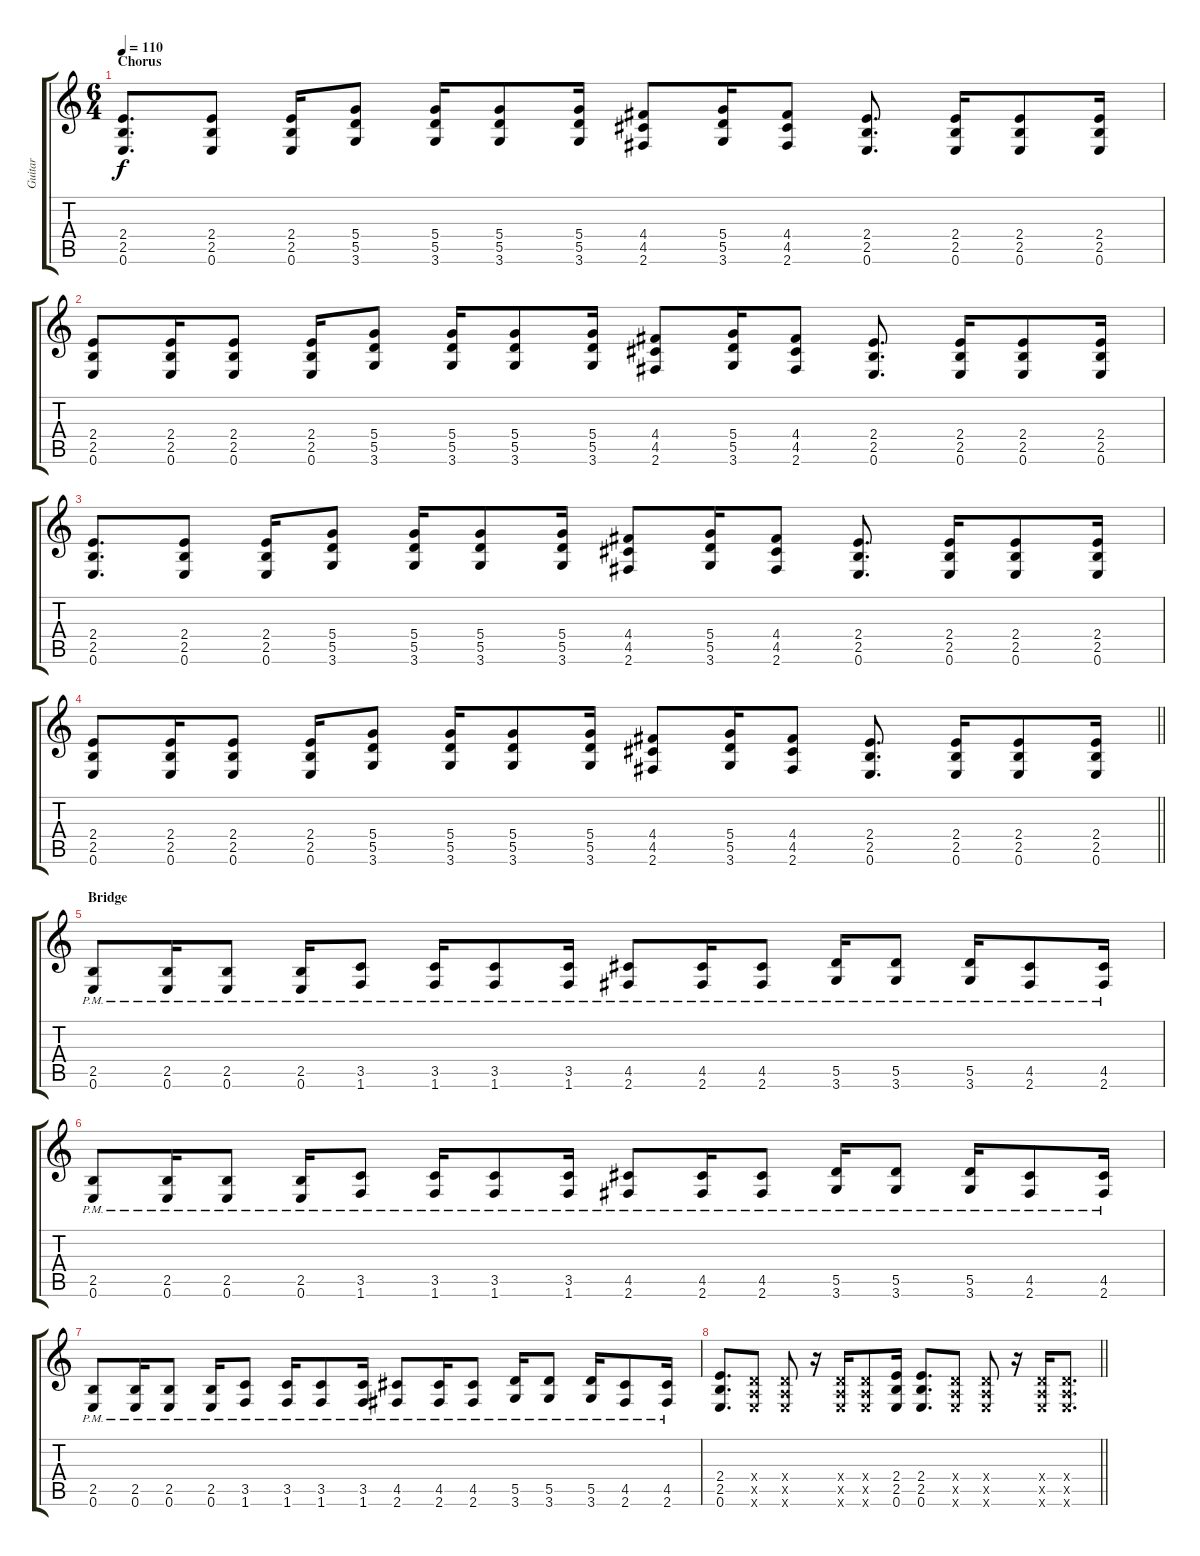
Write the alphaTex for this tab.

\track ("Guitar" "Guitar") {instrument distortionguitar}
\staff {score tabs}
\tuning (E4 B3 G3 D3 A2 E2) {hide}
\ts (6 4)
\section ("" "Chorus")
\tempo 110
\clef g2
\ks c
(2.4 2.5 0.6).8{d dy f} (2.4 2.5 0.6).8 (2.4 2.5 0.6).16 (5.4 5.5 3.6).8 (5.4 5.5 3.6).16 (5.4 5.5 3.6).8 (5.4 5.5 3.6).16 (4.4 4.5 2.6).8 (5.4 5.5 3.6).16 (4.4 4.5 2.6).8 (2.4 2.5 0.6).8{d} (2.4 2.5 0.6).16 (2.4 2.5 0.6).8 (2.4 2.5 0.6).16 |
(2.4 2.5 0.6).8 (2.4 2.5 0.6).16 (2.4 2.5 0.6).8 (2.4 2.5 0.6).16 (5.4 5.5 3.6).8 (5.4 5.5 3.6).16 (5.4 5.5 3.6).8 (5.4 5.5 3.6).16 (4.4 4.5 2.6).8 (5.4 5.5 3.6).16 (4.4 4.5 2.6).8 (2.4 2.5 0.6).8{d} (2.4 2.5 0.6).16 (2.4 2.5 0.6).8 (2.4 2.5 0.6).16 |
(2.4 2.5 0.6).8{d} (2.4 2.5 0.6).8 (2.4 2.5 0.6).16 (5.4 5.5 3.6).8 (5.4 5.5 3.6).16 (5.4 5.5 3.6).8 (5.4 5.5 3.6).16 (4.4 4.5 2.6).8 (5.4 5.5 3.6).16 (4.4 4.5 2.6).8 (2.4 2.5 0.6).8{d} (2.4 2.5 0.6).16 (2.4 2.5 0.6).8 (2.4 2.5 0.6).16 |
\barLineRight lightlight
(2.4 2.5 0.6).8 (2.4 2.5 0.6).16 (2.4 2.5 0.6).8 (2.4 2.5 0.6).16 (5.4 5.5 3.6).8 (5.4 5.5 3.6).16 (5.4 5.5 3.6).8 (5.4 5.5 3.6).16 (4.4 4.5 2.6).8 (5.4 5.5 3.6).16 (4.4 4.5 2.6).8 (2.4 2.5 0.6).8{d} (2.4 2.5 0.6).16 (2.4 2.5 0.6).8 (2.4 2.5 0.6).16 |
\section ("" "Bridge")
(2.5{pm} 0.6{pm}).8 (2.5{pm} 0.6{pm}).16 (2.5{pm} 0.6{pm}).8 (2.5{pm} 0.6{pm}).16 (3.5{pm} 1.6{pm}).8 (3.5{pm} 1.6{pm}).16 (3.5{pm} 1.6{pm}).8 (3.5{pm} 1.6{pm}).16 (4.5{pm} 2.6{pm}).8 (4.5{pm} 2.6{pm}).16 (4.5{pm} 2.6{pm}).8 (5.5{pm} 3.6{pm}).16 (5.5{pm} 3.6{pm}).8 (5.5{pm} 3.6{pm}).16 (4.5{pm} 2.6{pm}).8 (4.5{pm} 2.6{pm}).16 |
(2.5{pm} 0.6{pm}).8 (2.5{pm} 0.6{pm}).16 (2.5{pm} 0.6{pm}).8 (2.5{pm} 0.6{pm}).16 (3.5{pm} 1.6{pm}).8 (3.5{pm} 1.6{pm}).16 (3.5{pm} 1.6{pm}).8 (3.5{pm} 1.6{pm}).16 (4.5{pm} 2.6{pm}).8 (4.5{pm} 2.6{pm}).16 (4.5{pm} 2.6{pm}).8 (5.5{pm} 3.6{pm}).16 (5.5{pm} 3.6{pm}).8 (5.5{pm} 3.6{pm}).16 (4.5{pm} 2.6{pm}).8 (4.5{pm} 2.6{pm}).16 |
(2.5{pm} 0.6{pm}).8 (2.5{pm} 0.6{pm}).16 (2.5{pm} 0.6{pm}).8 (2.5{pm} 0.6{pm}).16 (3.5{pm} 1.6{pm}).8 (3.5{pm} 1.6{pm}).16 (3.5{pm} 1.6{pm}).8 (3.5{pm} 1.6{pm}).16 (4.5{pm} 2.6{pm}).8 (4.5{pm} 2.6{pm}).16 (4.5{pm} 2.6{pm}).8 (5.5{pm} 3.6{pm}).16 (5.5{pm} 3.6{pm}).8 (5.5{pm} 3.6{pm}).16 (4.5{pm} 2.6{pm}).8 (4.5{pm} 2.6{pm}).16 |
\barLineRight lightlight
(2.4 2.5 0.6).8{d} (0.4{x} 0.5{x} 0.6{x}).8 (0.4{x} 0.5{x} 0.6{x}).8 r.16 (0.4{x} 0.5{x} 0.6{x}).16 (0.4{x} 0.5{x} 0.6{x}).8 (2.4 2.5 0.6).16 (2.4 2.5 0.6).8{d} (0.4{x} 0.5{x} 0.6{x}).8 (0.4{x} 0.5{x} 0.6{x}).8 r.16 (0.4{x} 0.5{x} 0.6{x}).16 (0.4{x} 0.5{x} 0.6{x}).8{d}
